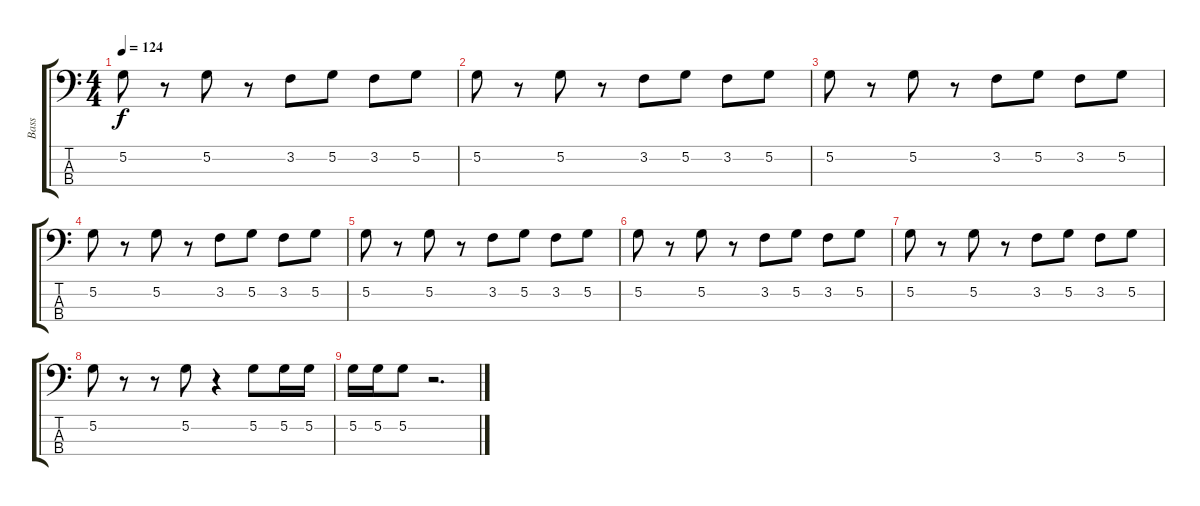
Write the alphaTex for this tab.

\track ("Bass" "Bass") {instrument electricbassfinger}
\staff {score tabs}
\tuning (G2 D2 A1 E1) {hide}
\ts (4 4)
\tempo 124
\clef f4
\ks c
5.2.8{dy f} r.8 5.2.8 r.8 3.2.8 5.2.8 3.2.8 5.2.8 |
5.2.8 r.8 5.2.8 r.8 3.2.8 5.2.8 3.2.8 5.2.8 |
5.2.8 r.8 5.2.8 r.8 3.2.8 5.2.8 3.2.8 5.2.8 |
5.2.8 r.8 5.2.8 r.8 3.2.8 5.2.8 3.2.8 5.2.8 |
5.2.8 r.8 5.2.8 r.8 3.2.8 5.2.8 3.2.8 5.2.8 |
5.2.8 r.8 5.2.8 r.8 3.2.8 5.2.8 3.2.8 5.2.8 |
5.2.8 r.8 5.2.8 r.8 3.2.8 5.2.8 3.2.8 5.2.8 |
5.2.8 r.8 r.8 5.2.8 r.4 5.2.8 5.2.16 5.2.16 |
5.2.16 5.2.16 5.2.8 r.2{d}
